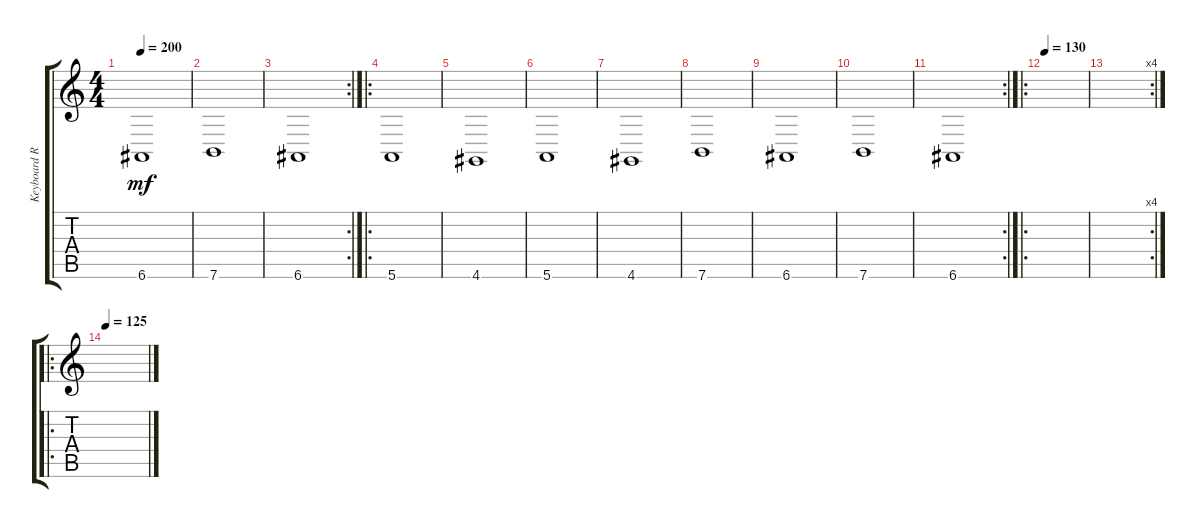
\track ("Keyboard Rythem" "Keyboard R") {instrument choiraahs}
\staff {score tabs}
\tuning (E4 B3 G3 D3 A2 E2) {hide}
\ts (4 4)
\tempo 200
\clef g2
\ks c
6.6.1{dy mf} |
7.6.1 |
\rc 2
6.6.1 |
\ro
5.6.1 |
4.6.1 |
5.6.1 |
4.6.1 |
7.6.1 |
6.6.1 |
7.6.1 |
\rc 2
6.6.1 |
\ro
\tempo 130
|
\rc 4
|
\ro
\tempo 125
